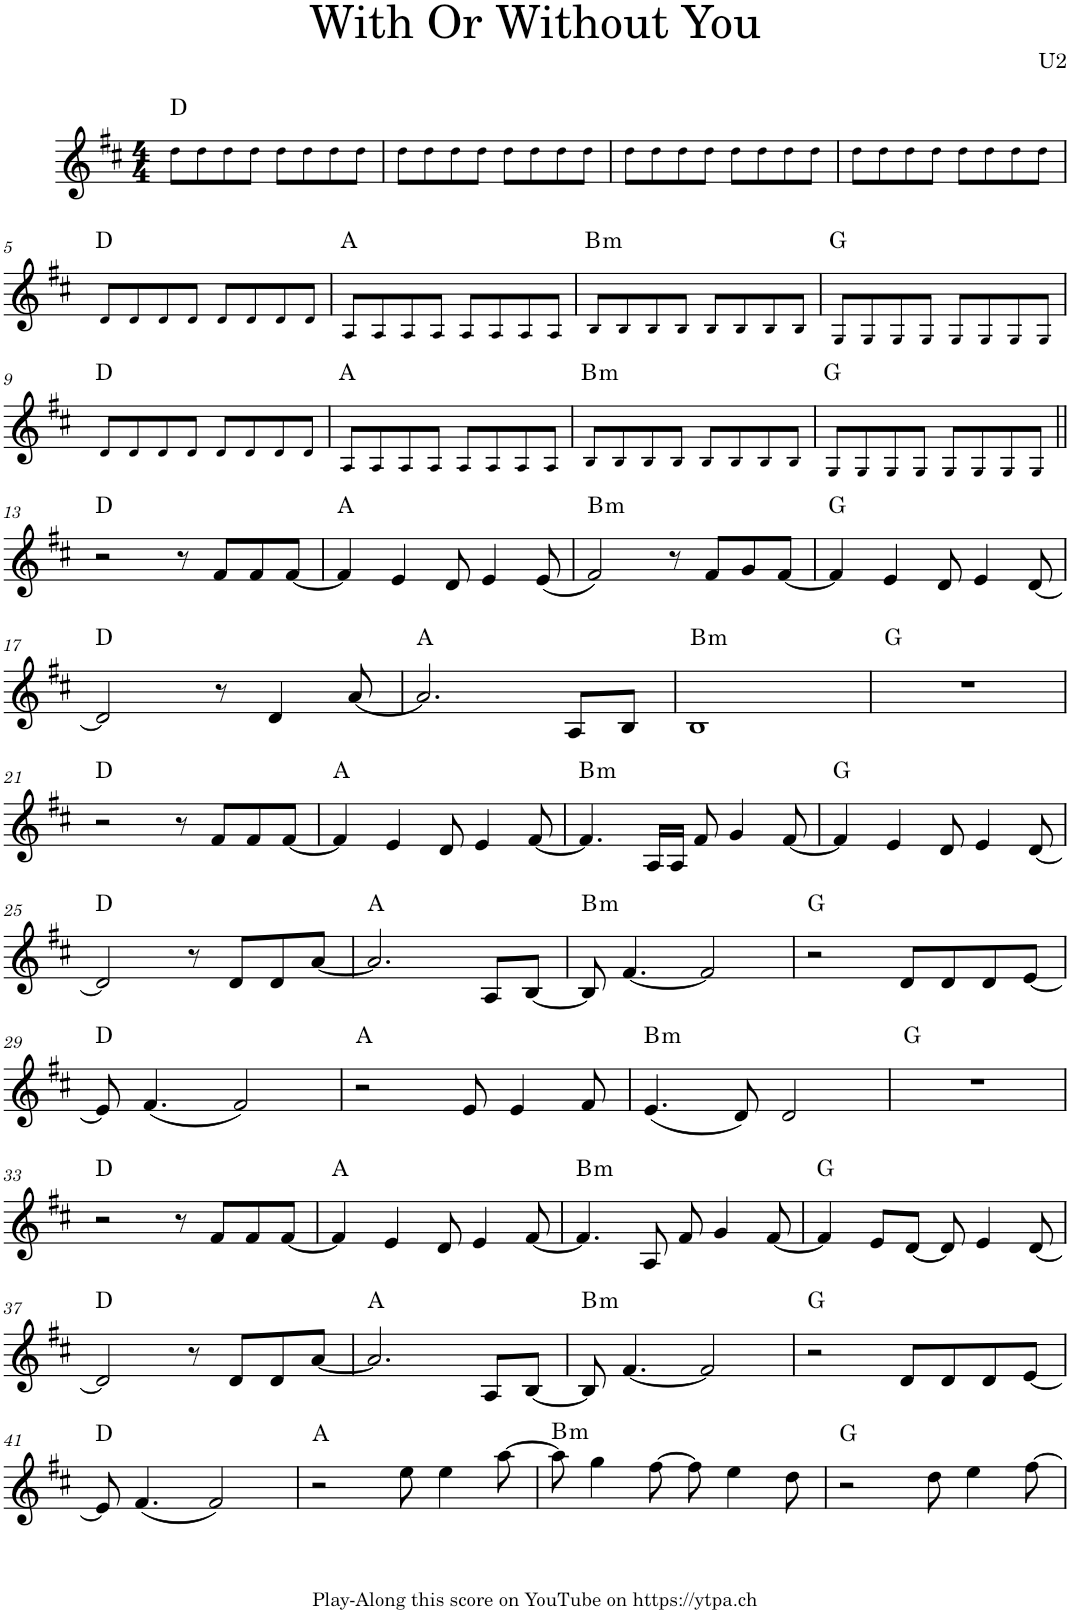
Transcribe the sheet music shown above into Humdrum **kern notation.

**kern	**harte
*part1	*part1
*staff1	*
*I"Piano	*
*I'Pno.	*
*clefG2	*
*k[f#c#]	*
*M4/4	*
=1	=1
!	!LO:H:kt=N.C.
8dd!\L	N
8dd!\	.
8dd!\	.
8dd!\J	.
8dd!\L	.
8dd!\	.
8dd!\	.
8dd!\J	.
=2	=2
8dd!\L	.
8dd!\	.
8dd!\	.
8dd!\J	.
8dd!\L	.
8dd!\	.
8dd!\	.
8dd!\J	.
=3	=3
8dd!\L	.
8dd!\	.
8dd!\	.
8dd!\J	.
8dd!\L	.
8dd!\	.
8dd!\	.
8dd!\J	.
=4	=4
8dd!\L	.
8dd!\	.
8dd!\	.
8dd!\J	.
8dd!\L	.
8dd!\	.
8dd!\	.
8dd!\J	.
!!LO:LB:g=z
=5	=5
!	!LO:H:kt=N.C.
8d!/L	N
8d!/	.
8d!/	.
8d!/J	.
8d!/L	.
8d!/	.
8d!/	.
8d!/J	.
=6	=6
!	!LO:H:kt=N.C.
8A!/L	N
8A!/	.
8A!/	.
8A!/J	.
8A!/L	.
8A!/	.
8A!/	.
8A!/J	.
=7	=7
!	!LO:H:kt=m
8B!/L	B:min
8B!/	.
8B!/	.
8B!/J	.
8B!/L	.
8B!/	.
8B!/	.
8B!/J	.
=8	=8
!	!LO:H:kt=N.C.
8G!/L	N
8G!/	.
8G!/	.
8G!/J	.
8G!/L	.
8G!/	.
8G!/	.
8G!/J	.
!!LO:LB:g=z
=9	=9
!	!LO:H:kt=N.C.
8d!/L	N
8d!/	.
8d!/	.
8d!/J	.
8d!/L	.
8d!/	.
8d!/	.
8d!/J	.
=10	=10
!	!LO:H:kt=N.C.
8A!/L	N
8A!/	.
8A!/	.
8A!/J	.
8A!/L	.
8A!/	.
8A!/	.
8A!/J	.
=11	=11
!	!LO:H:kt=m
8B!/L	B:min
8B!/	.
8B!/	.
8B!/J	.
8B!/L	.
8B!/	.
8B!/	.
8B!/J	.
=12	=12
!	!LO:H:kt=N.C.
8G!/L	N
8G!/	.
8G!/	.
8G!/J	.
8G!/L	.
8G!/	.
8G!/	.
8G!/J	.
!!LO:LB:g=z
=13||	=13||
!	!LO:H:kt=N.C.
2r	N
8r	.
8f#/L	.
8f#/	.
[8f#/J	.
=14	=14
!	!LO:H:kt=N.C.
4f#/]	N
4e/	.
8d/	.
4e/	.
(8e/	.
=15	=15
!	!LO:H:kt=m
2f#/)	B:min
8r	.
8f#/L	.
8g/	.
[8f#/J	.
=16	=16
!	!LO:H:kt=N.C.
4f#/]	N
4e/	.
8d/	.
4e/	.
[8d/	.
!!LO:LB:g=z
=17	=17
!	!LO:H:kt=N.C.
2d/]	N
8r	.
4d/	.
[8a/	.
=18	=18
!	!LO:H:kt=N.C.
2.a/]	N
8A/L	.
8B/J	.
=19	=19
!	!LO:H:kt=m
1B	B:min
=20	=20
!	!LO:H:kt=N.C.
1r	N
!!LO:LB:g=z
=21	=21
!	!LO:H:kt=N.C.
2r	N
8r	.
8f#/L	.
8f#/	.
[8f#/J	.
=22	=22
!	!LO:H:kt=N.C.
4f#/]	N
4e/	.
8d/	.
4e/	.
[8f#/	.
=23	=23
!	!LO:H:kt=m
4.f#/]	B:min
16A/LL	.
16A/JJ	.
8f#/	.
4g/	.
[8f#/	.
=24	=24
!	!LO:H:kt=N.C.
4f#/]	N
4e/	.
8d/	.
4e/	.
[8d/	.
!!LO:LB:g=z
=25	=25
!	!LO:H:kt=N.C.
2d/]	N
8r	.
8d/L	.
8d/	.
[8a/J	.
=26	=26
!	!LO:H:kt=N.C.
2.a/]	N
8A/L	.
[8B/J	.
=27	=27
!	!LO:H:kt=m
8B/]	B:min
[4.f#/	.
2f#/]	.
=28	=28
!	!LO:H:kt=N.C.
2r	N
8d/L	.
8d/	.
8d/	.
[8e/J	.
!!LO:LB:g=z
=29	=29
!	!LO:H:kt=N.C.
8e/]	N
(4.f#/	.
2f#/)	.
=30	=30
!	!LO:H:kt=N.C.
2r	N
8e/	.
4e/	.
8f#/	.
=31	=31
!	!LO:H:kt=m
(4.e/	B:min
8d/)	.
2d/	.
=32	=32
!	!LO:H:kt=N.C.
1r	N
!!LO:LB:g=z
=33	=33
!	!LO:H:kt=N.C.
2r	N
8r	.
8f#/L	.
8f#/	.
[8f#/J	.
=34	=34
!	!LO:H:kt=N.C.
4f#/]	N
4e/	.
8d/	.
4e/	.
[8f#/	.
=35	=35
!	!LO:H:kt=m
4.f#/]	B:min
8A/	.
8f#/	.
4g/	.
[8f#/	.
=36	=36
!	!LO:H:kt=N.C.
4f#/]	N
8e/L	.
[8d/J	.
8d/]	.
4e/	.
[8d/	.
!!LO:LB:g=z
=37	=37
!	!LO:H:kt=N.C.
2d/]	N
8r	.
8d/L	.
8d/	.
[8a/J	.
=38	=38
!	!LO:H:kt=N.C.
2.a/]	N
8A/L	.
[8B/J	.
=39	=39
!	!LO:H:kt=m
8B/]	B:min
[4.f#/	.
2f#/]	.
=40	=40
!	!LO:H:kt=N.C.
2r	N
8d/L	.
8d/	.
8d/	.
[8e/J	.
!!LO:LB:g=z
=41	=41
!	!LO:H:kt=N.C.
8e/]	N
(4.f#/	.
2f#/)	.
=42	=42
!	!LO:H:kt=N.C.
2r	N
8ee\	.
4ee\	.
[8aa\	.
=43	=43
!	!LO:H:kt=m
8aa\]	B:min
4gg\	.
[8ff#\	.
8ff#\]	.
4ee\	.
8dd\	.
=44	=44
!	!LO:H:kt=N.C.
2r	N
8dd\	.
4ee\	.
[8ff#\	.
=	=
*-	*-
